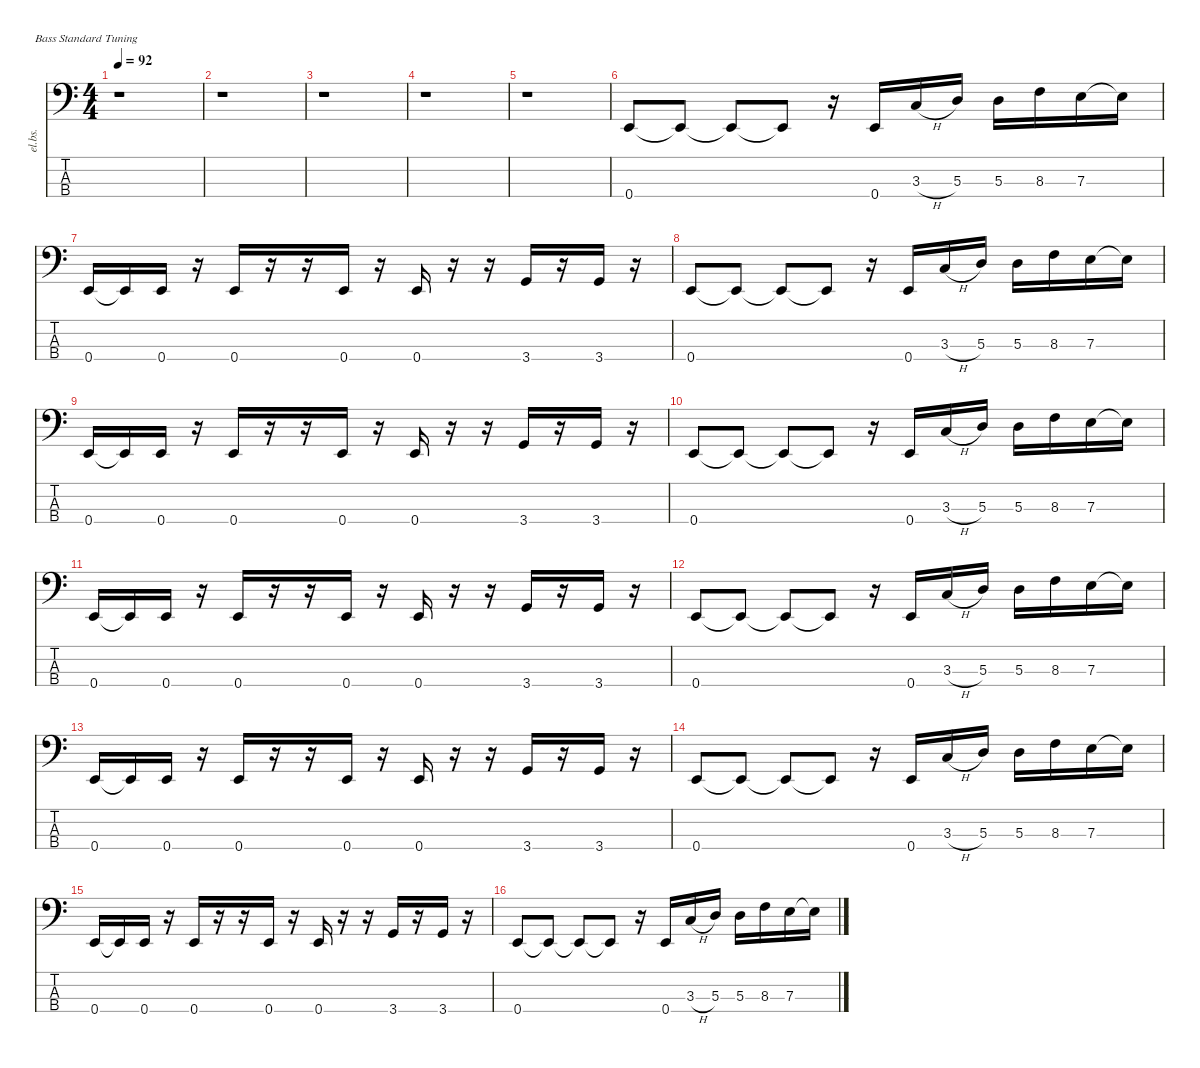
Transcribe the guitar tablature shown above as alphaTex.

\defaultSystemsLayout 4
\hideDynamics
\bracketExtendMode nobrackets
\otherSystemsTrackNameOrientation horizontal
\track ("bass" "el.bs.") {instrument electricbassfinger}
\staff {score tabs}
\tuning (G2 D2 A1 E1)
\ts (4 4)
\beaming (8 2 2 2 2)
\tempo 92
\clef f4
\ks c
r.1{dy f instrument electricbassfinger beam Down} |
r.1{beam Down} |
r.1{beam Down} |
r.1{beam Down} |
r.1{beam Down} |
0.4.8{beam Up} 0.4{t}.8{beam Up} 0.4{t}.8{beam Up} 0.4{t}.8{beam Up} r.16{beam Up} 0.4.16{beam Up} 3.3{h}.16{beam Up} 5.3.16{beam Up} 5.3.16{beam Down} 8.3.16{beam Down} 7.3.16{beam Down} 7.3{t}.16{beam Down} |
0.4.16{beam Up} 0.4{t}.16{beam Up} 0.4.16{beam Up} r.16{beam Up} 0.4.16{beam Up} r.16{beam Up} r.16{beam Up} 0.4.16{beam Up} r.16{beam Up} 0.4.16{beam Up} r.16{beam Up} r.16{beam Up} 3.4.16{beam Up} r.16{beam Up} 3.4.16{beam Up} r.16{beam Up} |
0.4.8{beam Up} 0.4{t}.8{beam Up} 0.4{t}.8{beam Up} 0.4{t}.8{beam Up} r.16{beam Up} 0.4.16{beam Up} 3.3{h}.16{beam Up} 5.3.16{beam Up} 5.3.16{beam Down} 8.3.16{beam Down} 7.3.16{beam Down} 7.3{t}.16{beam Down} |
0.4.16{beam Up} 0.4{t}.16{beam Up} 0.4.16{beam Up} r.16{beam Up} 0.4.16{beam Up} r.16{beam Up} r.16{beam Up} 0.4.16{beam Up} r.16{beam Up} 0.4.16{beam Up} r.16{beam Up} r.16{beam Up} 3.4.16{beam Up} r.16{beam Up} 3.4.16{beam Up} r.16{beam Up} |
0.4.8{beam Up} 0.4{t}.8{beam Up} 0.4{t}.8{beam Up} 0.4{t}.8{beam Up} r.16{beam Up} 0.4.16{beam Up} 3.3{h}.16{beam Up} 5.3.16{beam Up} 5.3.16{beam Down} 8.3.16{beam Down} 7.3.16{beam Down} 7.3{t}.16{beam Down} |
0.4.16{beam Up} 0.4{t}.16{beam Up} 0.4.16{beam Up} r.16{beam Up} 0.4.16{beam Up} r.16{beam Up} r.16{beam Up} 0.4.16{beam Up} r.16{beam Up} 0.4.16{beam Up} r.16{beam Up} r.16{beam Up} 3.4.16{beam Up} r.16{beam Up} 3.4.16{beam Up} r.16{beam Up} |
0.4.8{beam Up} 0.4{t}.8{beam Up} 0.4{t}.8{beam Up} 0.4{t}.8{beam Up} r.16{beam Up} 0.4.16{beam Up} 3.3{h}.16{beam Up} 5.3.16{beam Up} 5.3.16{beam Down} 8.3.16{beam Down} 7.3.16{beam Down} 7.3{t}.16{beam Down} |
0.4.16{beam Up} 0.4{t}.16{beam Up} 0.4.16{beam Up} r.16{beam Up} 0.4.16{beam Up} r.16{beam Up} r.16{beam Up} 0.4.16{beam Up} r.16{beam Up} 0.4.16{beam Up} r.16{beam Up} r.16{beam Up} 3.4.16{beam Up} r.16{beam Up} 3.4.16{beam Up} r.16{beam Up} |
0.4.8{beam Up} 0.4{t}.8{beam Up} 0.4{t}.8{beam Up} 0.4{t}.8{beam Up} r.16{beam Up} 0.4.16{beam Up} 3.3{h}.16{beam Up} 5.3.16{beam Up} 5.3.16{beam Down} 8.3.16{beam Down} 7.3.16{beam Down} 7.3{t}.16{beam Down} |
0.4.16{beam Up} 0.4{t}.16{beam Up} 0.4.16{beam Up} r.16{beam Up} 0.4.16{beam Up} r.16{beam Up} r.16{beam Up} 0.4.16{beam Up} r.16{beam Up} 0.4.16{beam Up} r.16{beam Up} r.16{beam Up} 3.4.16{beam Up} r.16{beam Up} 3.4.16{beam Up} r.16{beam Up} |
0.4.8{beam Up} 0.4{t}.8{beam Up} 0.4{t}.8{beam Up} 0.4{t}.8{beam Up} r.16{beam Up} 0.4.16{beam Up} 3.3{h}.16{beam Up} 5.3.16{beam Up} 5.3.16{beam Down} 8.3.16{beam Down} 7.3.16{beam Down} 7.3{t}.16{beam Down}
